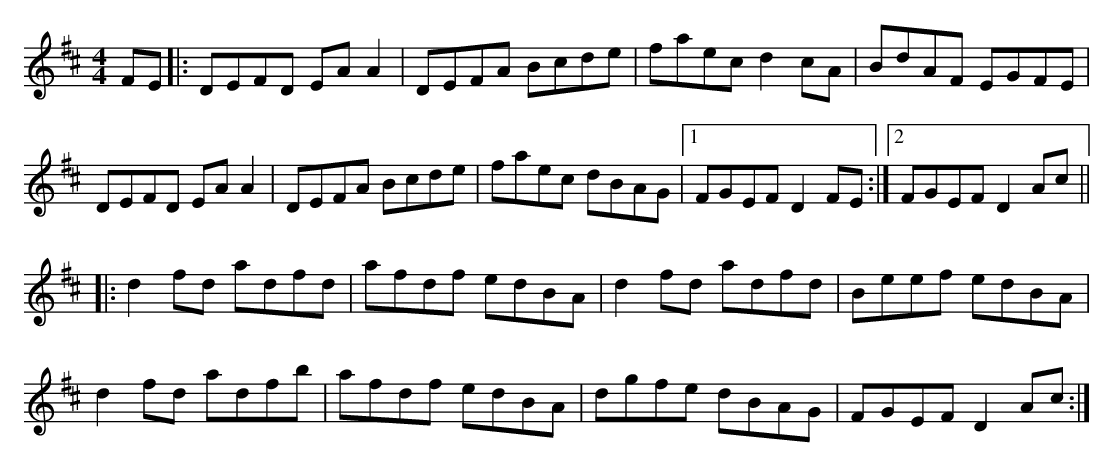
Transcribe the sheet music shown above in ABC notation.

X:1
M:4/4
K:D
FE|:DEFD EA A2|DEFA Bcde|faec d2cA|BdAF EGFE|
DEFD EA A2|DEFA Bcde|faec dBAG|1 FGEF D2 FE:|2 FGEF D2 Ac||
|:d2fd adfd|afdf edBA|d2fd adfd|Beef edBA|
d2fd adfb|afdf edBA|dgfe dBAG|FGEF D2 Ac:|
